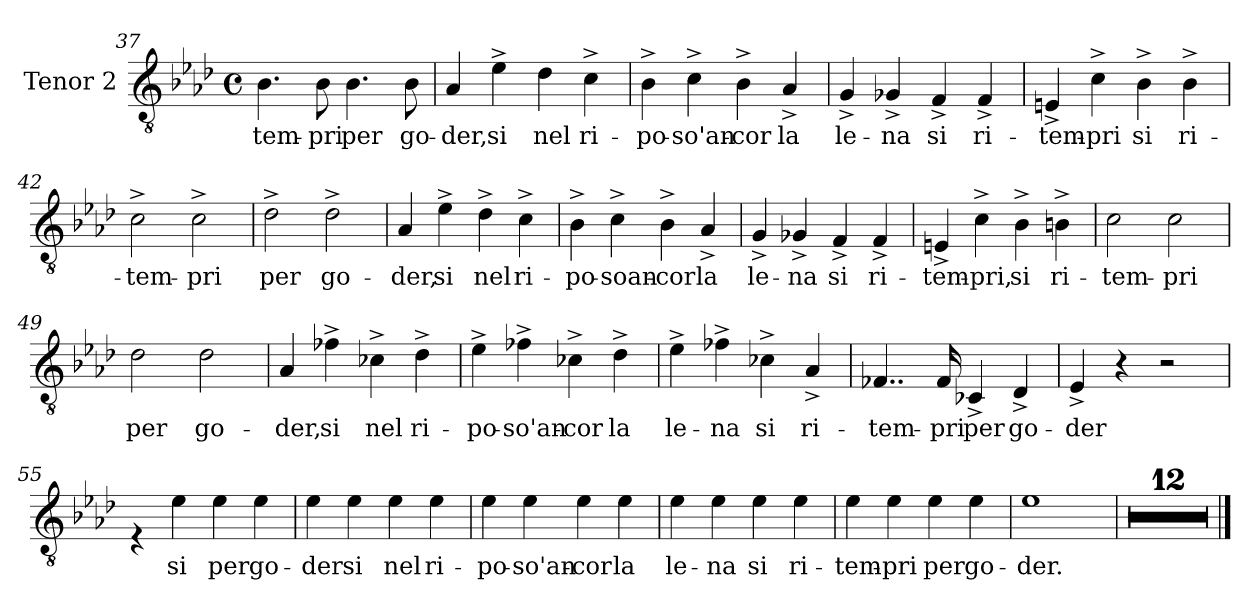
**kern	**text
*part1	*part1
*staff1	*staff1
*I"Tenor 2	*
*I'T.2	*
*clefGv2	*
*k[b-e-a-d-]	*
*A-:	*
*M4/4	*
*met(c)	*
=37	=37
4.B-\	-tem-
8B-\	-pri
4.B-\	per
8B-\	go-
=38	=38
4A-/	-der,
4e-^\	si
4d-\	nel
4c^\	ri-
!!LO:PB:g=z
=39	=39
4B-^\	-po-
4c^\	-so'an-
4B-^\	-cor
4A-^/	la
=40	=40
4G^/	le-
4G-X^/	-na
4F^/	si
4F^/	ri-
=41	=41
4En^/	-tem-
4c^\	-pri
4B-^\	si
4B-^\	ri-
=42	=42
2c^\	-tem-
2c^\	-pri
!!LO:PB:g=z
=43	=43
2d-^\	per
2d-^\	go-
=44	=44
4A-/	-der,
4e-^\	si
4d-^\	nel
4c^\	ri-
=45	=45
4B-^\	-po-
4c^\	-soan-
4B-^\	-cor
4A-^/	la
=46	=46
4G^/	le-
4G-X^/	-na
4F^/	si
4F^/	ri-
=47	=47
4En^/	-tem-
4c^\	-pri,
4B-^\	si
4Bn^\	ri-
!!LO:PB:g=z
=48	=48
2c\	-tem-
2c\	-pri
=49	=49
2d-\	per
2d-\	go-
=50	=50
4A-/	-der,
4f-X^\	si
4c-X^\	nel
4d-^\	ri-
=51	=51
4e-^\	-po-
4f-X^\	-so'an-
4c-X^\	-cor
4d-^\	la
=52	=52
4e-^\	le-
4f-X^\	-na
4c-X^\	si
4A-^/	ri-
!!LO:PB:g=z
=53	=53
4..F-X/	-tem-
16F-/	-pri
4C-X^/	per
4D-^/	go-
=54	=54
4E-^/	-der
4r	.
2r	.
=55	=55
4rE	.
4e-\	si
4e-\	per
4e-\	go-
=56	=56
4e-\	-der
4e-\	si
4e-\	nel
4e-\	ri-
!!LO:PB:g=z
=57	=57
4e-\	-po-
4e-\	-so'an-
4e-\	-cor
4e-\	la
=58	=58
4e-\	le-
4e-\	-na
4e-\	si
4e-\	ri-
=59	=59
4e-\	-tem-
4e-\	-pri
4e-\	per
4e-\	go-
=60	=60
1e-	-der.
=61	=61
1r	.
!!LO:LB:g=z
=62	=62
1r	.
=63	=63
1r	.
=64	=64
1r	.
=65	=65
1r	.
=66	=66
1r	.
!!LO:LB:g=z
=67	=67
1r	.
=68	=68
1r	.
=69	=69
1r	.
=70	=70
1r	.
=71	=71
1r	.
=72	=72
1r	.
==	==
*-	*-
